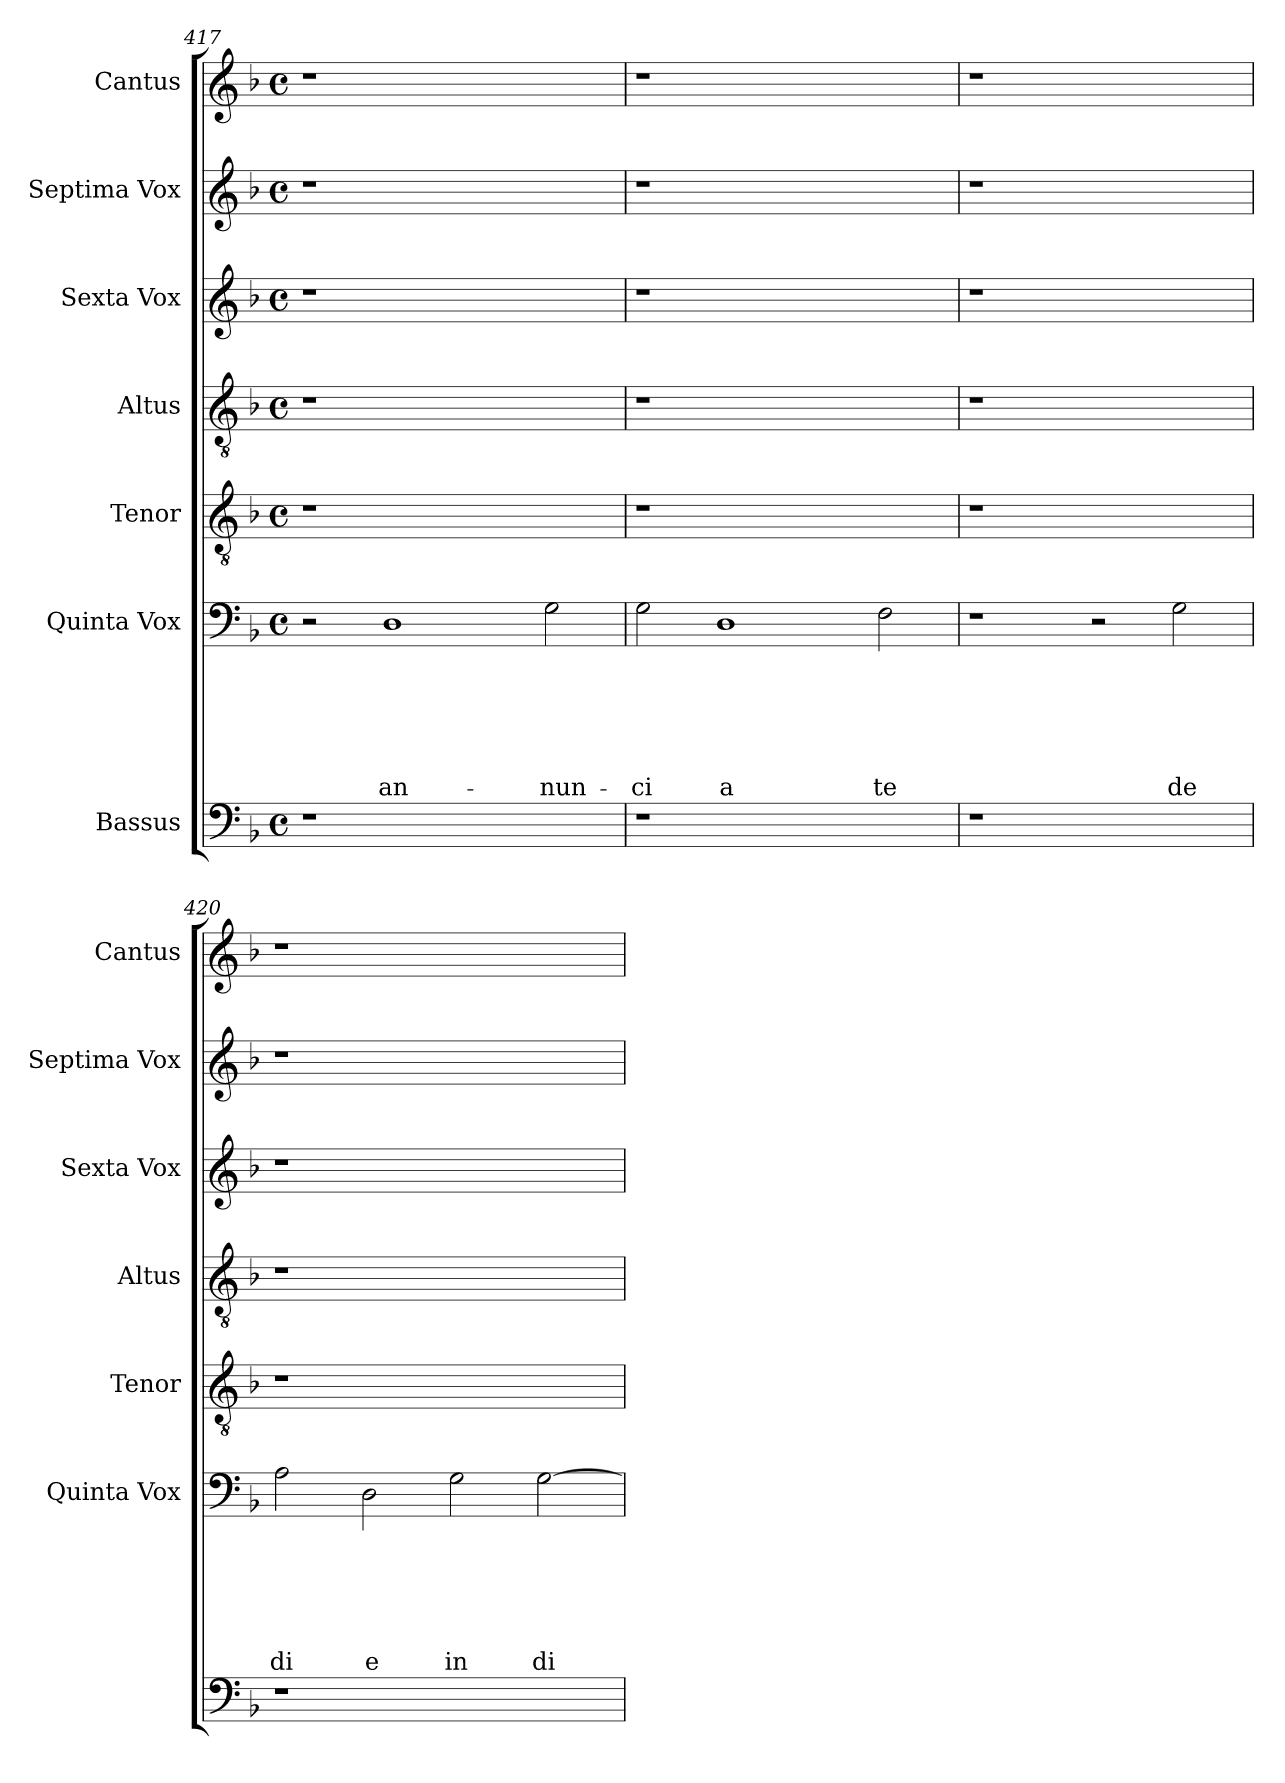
**kern	**kern	**text	**text	**text	**text	**text	**text	**kern	**kern	**kern	**kern	**kern
*part7	*part6	*part6	*part6	*part6	*part6	*part6	*part6	*part5	*part4	*part3	*part2	*part1
*staff7	*staff6	*staff6	*staff6	*staff6	*staff6	*staff6	*staff6	*staff5	*staff4	*staff3	*staff2	*staff1
*I"Bassus	*I"Quinta Vox	*	*	*	*	*	*	*I"Tenor	*I"Altus	*I"Sexta Vox	*I"Septima Vox	*I"Cantus
*	*I'Quinta Vox	*	*	*	*	*	*	*I'Tenor	*I'Altus	*I'Sexta Vox	*I'Septima Vox	*I'Cantus
*clefF4	*clefF4	*	*	*	*	*	*	*clefGv2	*clefGv2	*clefG2	*clefG2	*clefG2
*k[b-]	*k[b-]	*	*	*	*	*	*	*k[b-]	*k[b-]	*k[b-]	*k[b-]	*k[b-]
*F:	*F:	*	*	*	*	*	*	*F:	*F:	*F:	*F:	*F:
*M4/4	*M4/4	*	*	*	*	*	*	*M4/4	*M4/4	*M4/4	*M4/4	*M4/4
*met(c)	*met(c)	*	*	*	*	*	*	*met(c)	*met(c)	*met(c)	*met(c)	*met(c)
=417	=417	=417	=417	=417	=417	=417	=417	=417	=417	=417	=417	=417
1r	2r	.	.	.	.	.	.	1r	1r	1r	1r	1r
!	!	!	!	!	!	!	!LO:LY:b	!	!	!	!	!
.	1D	.	.	.	.	.	an-	.	.	.	.	.
1ryy	.	.	.	.	.	.	.	1ryy	1ryy	1ryy	1ryy	1ryy
!	!	!	!	!	!	!	!LO:LY:b	!	!	!	!	!
.	2G\	.	.	.	.	.	-nun-	.	.	.	.	.
!!LO:LB:g=z
=418	=418	=418	=418	=418	=418	=418	=418	=418	=418	=418	=418	=418
!	!	!	!	!	!	!	!LO:LY:b	!	!	!	!	!
1r	2G\	.	.	.	.	.	-ci	1r	1r	1r	1r	1r
!	!	!	!	!	!	!	!LO:LY:b	!	!	!	!	!
.	1D	.	.	.	.	.	a	.	.	.	.	.
1ryy	.	.	.	.	.	.	.	1ryy	1ryy	1ryy	1ryy	1ryy
!	!	!	!	!	!	!	!LO:LY:b	!	!	!	!	!
.	2F\	.	.	.	.	.	te	.	.	.	.	.
=419	=419	=419	=419	=419	=419	=419	=419	=419	=419	=419	=419	=419
1r	1r	.	.	.	.	.	.	1r	1r	1r	1r	1r
1ryy	2r	.	.	.	.	.	.	1ryy	1ryy	1ryy	1ryy	1ryy
!	!	!	!	!	!	!	!LO:LY:b	!	!	!	!	!
.	2G\	.	.	.	.	.	de	.	.	.	.	.
=420	=420	=420	=420	=420	=420	=420	=420	=420	=420	=420	=420	=420
!	!	!	!	!	!	!	!LO:LY:b	!	!	!	!	!
1r	2A\	.	.	.	.	.	di	1r	1r	1r	1r	1r
!	!	!	!	!	!	!	!LO:LY:b	!	!	!	!	!
.	2D\	.	.	.	.	.	e	.	.	.	.	.
!	!	!	!	!	!	!	!LO:LY:b	!	!	!	!	!
1ryy	2G\	.	.	.	.	.	in	1ryy	1ryy	1ryy	1ryy	1ryy
!	!	!	!	!	!	!	!LO:LY:b	!	!	!	!	!
.	[>2G\	.	.	.	.	.	di	.	.	.	.	.
=	=	=	=	=	=	=	=	=	=	=	=	=
*-	*-	*-	*-	*-	*-	*-	*-	*-	*-	*-	*-	*-
